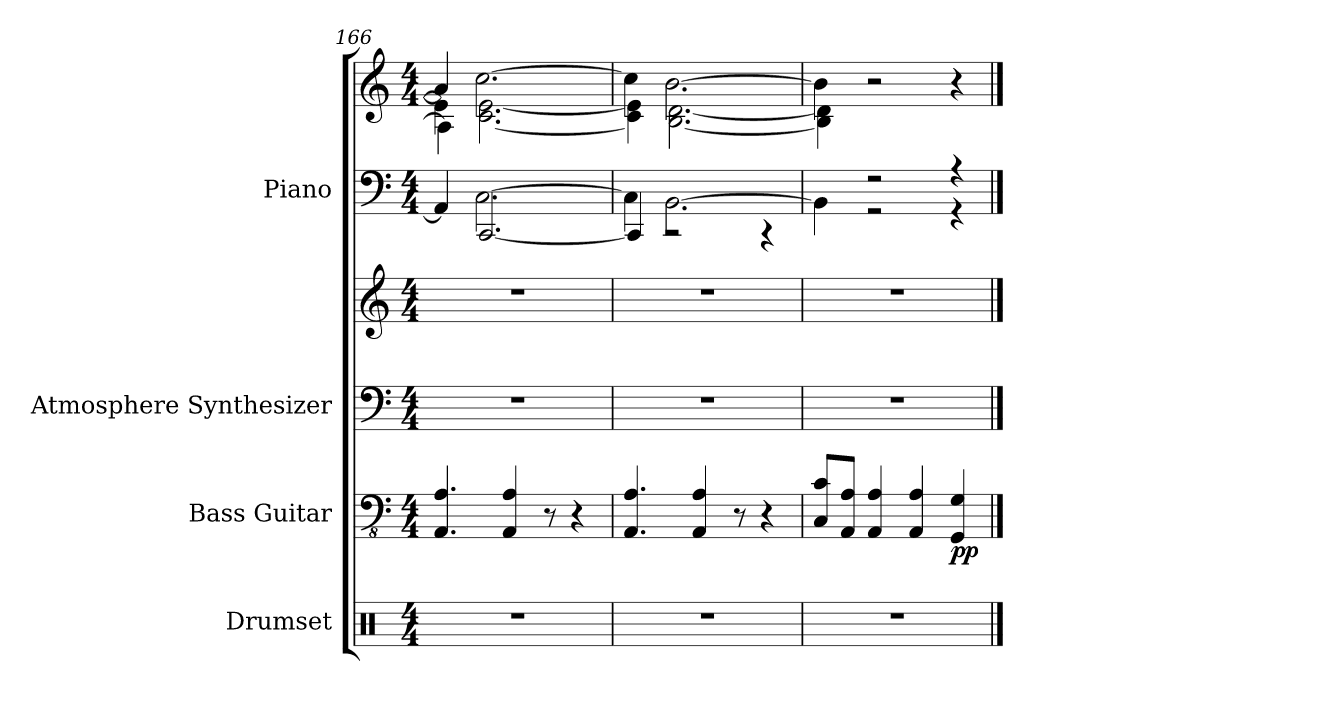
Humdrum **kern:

**kern	**kern	**dynam	**kern	**kern	**kern	**kern
*part4	*part3	*part3	*part2	*part2	*part1	*part1
*staff6	*staff5	*staff5	*staff4	*staff3	*staff2	*staff1
*I"Drumset	*I"Bass Guitar	*	*I"Atmosphere Synthesizer	*	*I"Piano	*
*I'Drs.	*I'B. Guit.	*	*I'Synth.	*	*I'Pno.	*
*clefX	*clefFv4	*	*clefF4	*clefG2	*clefF4	*clefG2
*k[]	*k[]	*	*k[]	*k[]	*k[]	*k[]
*M4/4	*M4/4	*	*M4/4	*M4/4	*M4/4	*M4/4
=166	=166	=166	=166	=166	=166	=166
*	*	*	*	*	*^	*^
*	*	*	*	*	*	*	*	*^
1r	4.AAA/ 4.AA/	.	1r	1r	4ryy	4AA/]	4a/]	4e\]	4A\]
.	.	.	.	.	[2.C\	[2.CC/	[2.cc\	[2.c\ [2.e\	2.ryy
.	4AAA/ 4AA/	.	.	.	.	.	.	.	.
.	8r	.	.	.	.	.	.	.	.
.	4r	.	.	.	.	.	.	.	.
*	*	*	*	*	*	*	*	*v	*v
=167	=167	=167	=167	=167	=167	=167	=167	=167
1r	4.AAA/ 4.AA/	.	1r	1r	4C\]	4CC/]	4cc\]	4c\] 4e\]
.	.	.	.	.	[2.BB\	2r	[2.b\	[2.B\ [2.d\
.	4AAA/ 4AA/	.	.	.	.	.	.	.
.	8r	.	.	.	.	.	.	.
.	4r	.	.	.	.	4r	.	.
=168	=168	=168	=168	=168	=168	=168	=168	=168
1r	8CC/ 8C/L	.	1r	1r	4ryy	4BB\]	4b\]	4B\] 4d\]
.	8AAA/ 8AA/J	.	.	.	.	.	.	.
.	4AAA/ 4AA/	.	.	.	2r	2r	2r	2.ryy
.	4AAA/ 4AA/	.	.	.	.	.	.	.
!	!	!LO:DY:b	!	!	!	!	!	!
.	4GGG/ 4GG/	pp	.	.	4r	4r	4r	.
*	*	*	*	*	*v	*v	*	*
*	*	*	*	*	*	*v	*v
==	==	==	==	==	==	==
*-	*-	*-	*-	*-	*-	*-
